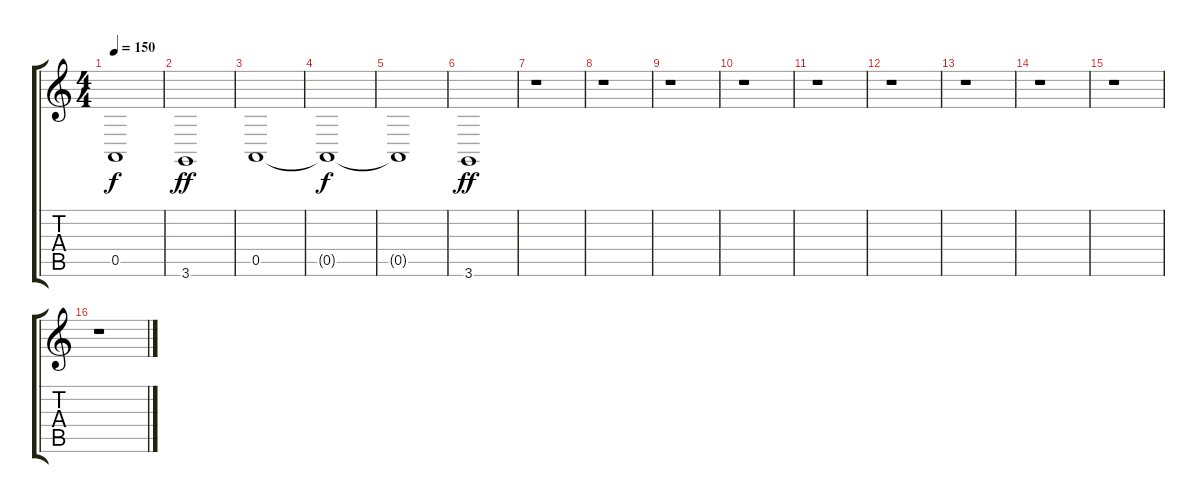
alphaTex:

\track "" {instrument choiraahs}
\staff {score tabs}
\tuning (E4 B3 G3 D3 A2 E2) {hide}
\ts (4 4)
\tempo 150
\clef g2
\ks c
0.5{t}.1{dy f} |
3.6.1{dy ff} |
0.5.1 |
0.5{t}.1{dy f} |
0.5{t}.1 |
3.6.1{dy ff} |
r.1 |
r.1 |
r.1 |
r.1 |
r.1 |
r.1 |
r.1 |
r.1 |
r.1 |
r.1
